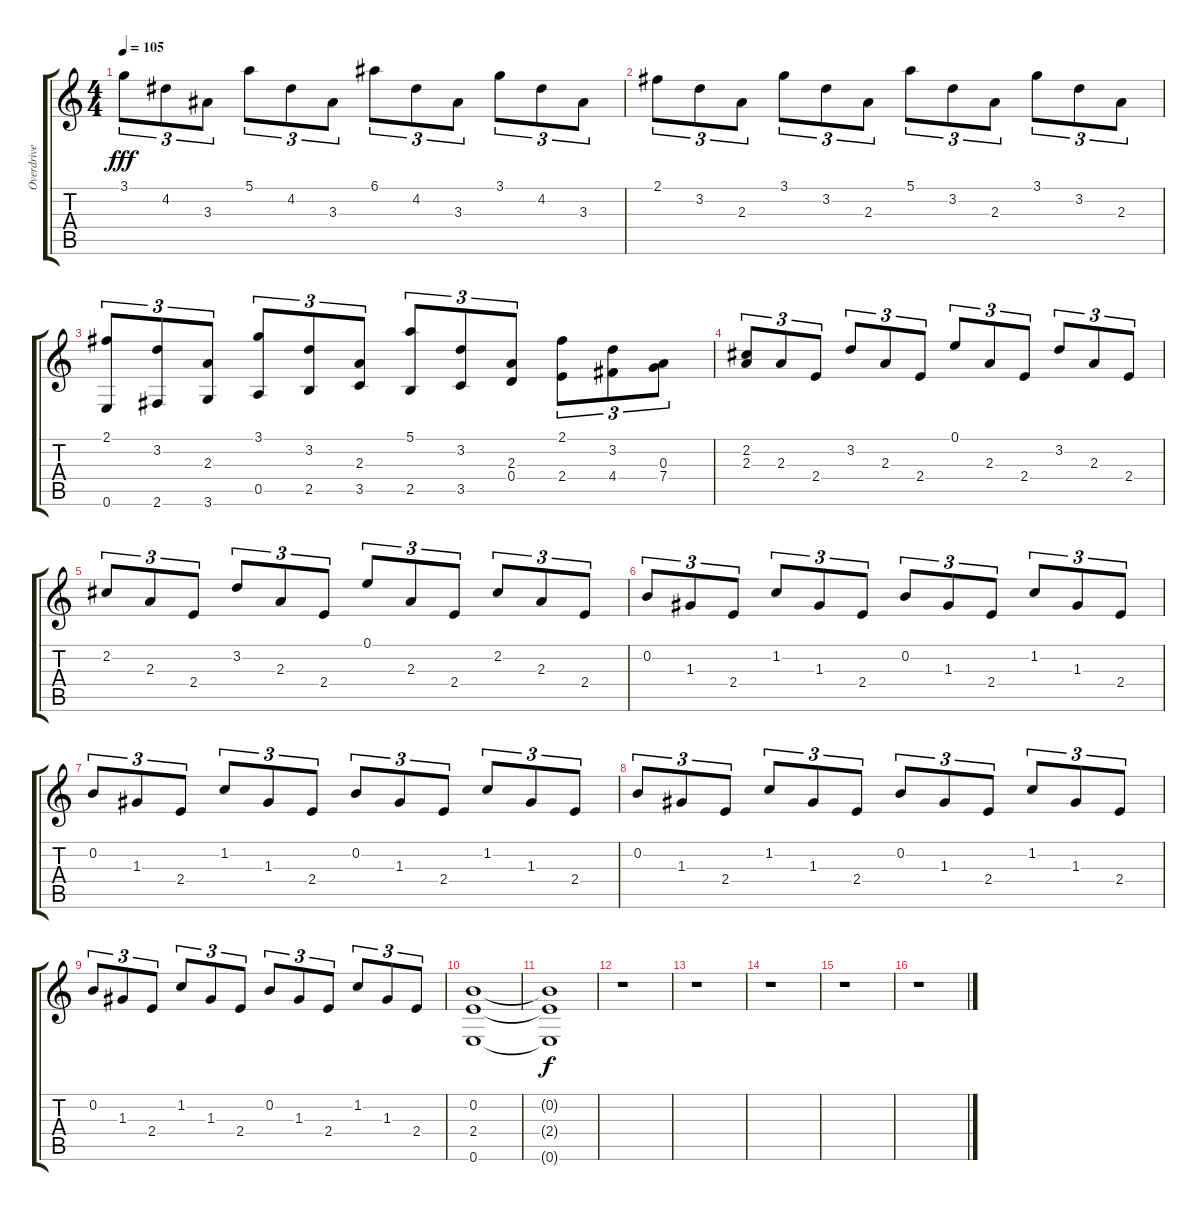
\track ("Overdrive Guitar" "Overdrive ") {instrument overdrivenguitar}
\staff {score tabs}
\tuning (E4 B3 G3 D3 A2 E2) {hide}
\ts (4 4)
\tempo 105
\clef g2
\ks c
3.1.8{tu (3 2) dy fff} 4.2.8{tu (3 2)} 3.3.8{tu (3 2)} 5.1.8{tu (3 2)} 4.2.8{tu (3 2)} 3.3.8{tu (3 2)} 6.1.8{tu (3 2)} 4.2.8{tu (3 2)} 3.3.8{tu (3 2)} 3.1.8{tu (3 2)} 4.2.8{tu (3 2)} 3.3.8{tu (3 2)} |
2.1.8{tu (3 2) balance 8} 3.2.8{tu (3 2) balance 8} 2.3.8{tu (3 2) balance 8} 3.1.8{tu (3 2) balance 9} 3.2.8{tu (3 2) balance 9} 2.3.8{tu (3 2) balance 9} 5.1.8{tu (3 2) balance 9} 3.2.8{tu (3 2) balance 10} 2.3.8{tu (3 2) balance 10} 3.1.8{tu (3 2) balance 10} 3.2.8{tu (3 2) balance 10} 2.3.8{tu (3 2) balance 11} |
(2.1 0.6).8{tu (3 2) balance 11} (3.2 2.6).8{tu (3 2) balance 11} (2.3 3.6).8{tu (3 2) balance 11} (3.1 0.5).8{tu (3 2) balance 12} (3.2 2.5).8{tu (3 2) balance 12} (2.3 3.5).8{tu (3 2) balance 12} (5.1 2.5).8{tu (3 2) balance 12} (3.2 3.5).8{tu (3 2) balance 12} (2.3 0.4).8{tu (3 2) balance 13} (2.1 2.4).8{tu (3 2) balance 13} (3.2 4.4).8{tu (3 2) balance 13} (0.3 7.4).8{tu (3 2) balance 14} |
(2.2 2.3).8{tu (3 2) balance 14} 2.3.8{tu (3 2)} 2.4.8{tu (3 2)} 3.2.8{tu (3 2)} 2.3.8{tu (3 2)} 2.4.8{tu (3 2)} 0.1.8{tu (3 2)} 2.3.8{tu (3 2)} 2.4.8{tu (3 2)} 3.2.8{tu (3 2)} 2.3.8{tu (3 2)} 2.4.8{tu (3 2)} |
2.2.8{tu (3 2) balance 14} 2.3.8{tu (3 2) balance 13} 2.4.8{tu (3 2) balance 13} 3.2.8{tu (3 2) balance 12} 2.3.8{tu (3 2) balance 12} 2.4.8{tu (3 2) balance 11} 0.1.8{tu (3 2) balance 11} 2.3.8{tu (3 2) balance 10} 2.4.8{tu (3 2) balance 10} 2.2.8{tu (3 2) balance 9} 2.3.8{tu (3 2) balance 9} 2.4.8{tu (3 2) balance 8} |
0.2.8{tu (3 2) balance 8} 1.3.8{tu (3 2) balance 7} 2.4.8{tu (3 2) balance 6} 1.2.8{tu (3 2) balance 6} 1.3.8{tu (3 2) balance 6} 2.4.8{tu (3 2) balance 5} 0.2.8{tu (3 2) balance 4} 1.3.8{tu (3 2) balance 4} 2.4.8{tu (3 2) balance 3} 1.2.8{tu (3 2) balance 3} 1.3.8{tu (3 2) balance 2} 2.4.8{tu (3 2) balance 2} |
0.2.8{tu (3 2) balance 1} 1.3.8{tu (3 2)} 2.4.8{tu (3 2)} 1.2.8{tu (3 2)} 1.3.8{tu (3 2)} 2.4.8{tu (3 2)} 0.2.8{tu (3 2)} 1.3.8{tu (3 2)} 2.4.8{tu (3 2)} 1.2.8{tu (3 2)} 1.3.8{tu (3 2)} 2.4.8{tu (3 2)} |
0.2.8{tu (3 2) balance 1} 1.3.8{tu (3 2) balance 2} 2.4.8{tu (3 2) balance 2} 1.2.8{tu (3 2) balance 2} 1.3.8{tu (3 2) balance 2} 2.4.8{tu (3 2) balance 3} 0.2.8{tu (3 2) balance 3} 1.3.8{tu (3 2) balance 3} 2.4.8{tu (3 2) balance 4} 1.2.8{tu (3 2) balance 4} 1.3.8{tu (3 2) balance 4} 2.4.8{tu (3 2) balance 4} |
0.2.8{tu (3 2) balance 5} 1.3.8{tu (3 2) balance 5} 2.4.8{tu (3 2) balance 5} 1.2.8{tu (3 2) balance 5} 1.3.8{tu (3 2) balance 6} 2.4.8{tu (3 2) balance 6} 0.2.8{tu (3 2) balance 6} 1.3.8{tu (3 2) balance 6} 2.4.8{tu (3 2) balance 7} 1.2.8{tu (3 2) balance 7} 1.3.8{tu (3 2) balance 7} 2.4.8{tu (3 2) balance 8} |
(0.2 2.4 0.6).1{volume 15 balance 8} |
(0.2{t} 2.4{t} 0.6{t}).1{dy f} |
r.1 |
r.1 |
r.1 |
r.1 |
r.1
